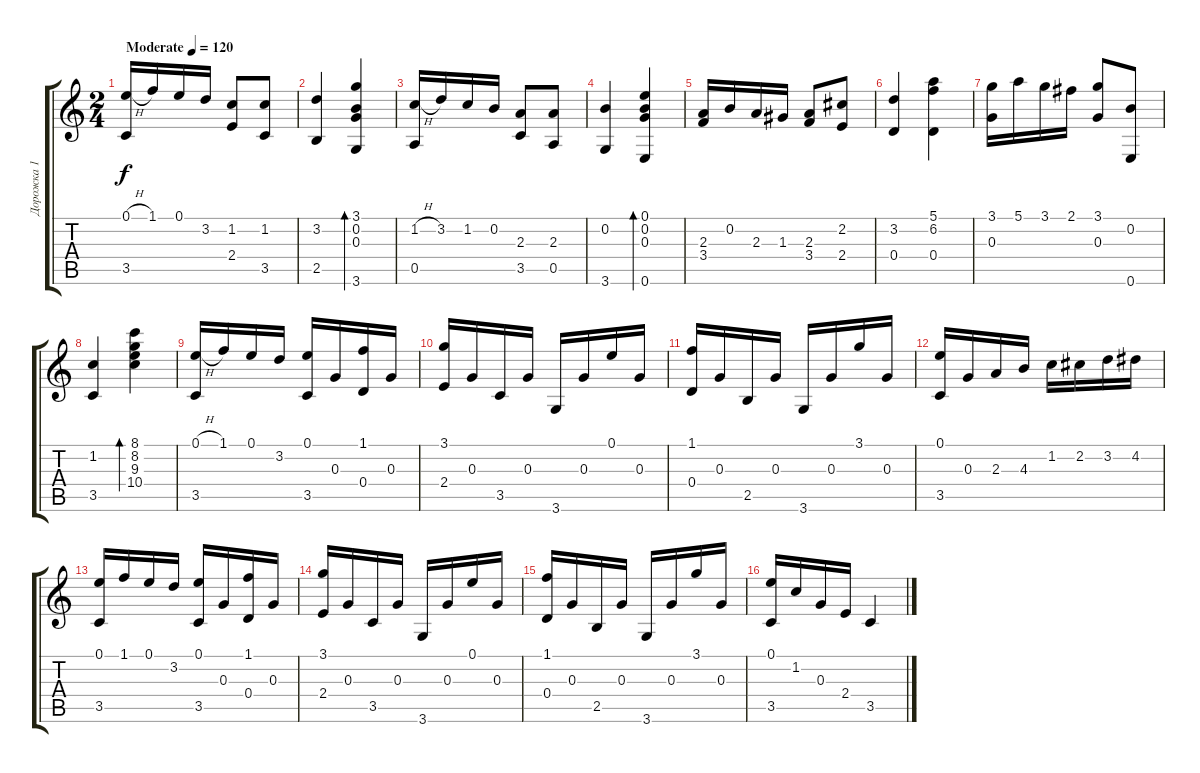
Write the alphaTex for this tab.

\track ("Дорожка 1" "Дорожка 1") {instrument acousticguitarnylon}
\staff {score tabs}
\tuning (E4 B3 G3 D3 A2 E2) {hide}
\ts (2 4)
\tempo (120 "Moderate")
\clef g2
\ks c
(0.1{h} 3.5).16{dy f instrument acousticguitarnylon} 1.1.16 0.1.16 3.2.16 (1.2 2.4).8 (1.2 3.5).8 |
(3.2 2.5).4 (3.1 0.2 0.3 3.6).4{bd 60} |
(1.2{h} 0.5).16 3.2.16 1.2.16 0.2.16 (2.3 3.5).8 (2.3 0.5).8 |
(0.2 3.6).4 (0.1 0.2 0.3 0.6).4{bd 60} |
(2.3 3.4).16 0.2.16 2.3.16 1.3.16 (2.3 3.4).8 (2.2 2.4).8 |
(3.2 0.4).4 (5.1 6.2 0.4).4 |
(3.1 0.3).16 5.1.16 3.1.16 2.1.16 (3.1 0.3).8 (0.2 0.6).8 |
(1.2 3.5).4 (8.1 8.2 9.3 10.4).4{bd 60} |
(0.1{h} 3.5).16 1.1.16 0.1.16 3.2.16 (0.1 3.5).16 0.3.16 (1.1 0.4).16 0.3.16 |
(3.1 2.4).16 0.3.16 3.5.16 0.3.16 3.6.16 0.3.16 0.1.16 0.3.16 |
(1.1 0.4).16 0.3.16 2.5.16 0.3.16 3.6.16 0.3.16 3.1.16 0.3.16 |
(0.1 3.5).16 0.3.16 2.3.16 4.3.16 1.2.16 2.2.16 3.2.16 4.2.16 |
(0.1 3.5).16 1.1.16 0.1.16 3.2.16 (0.1 3.5).16 0.3.16 (1.1 0.4).16 0.3.16 |
(3.1 2.4).16 0.3.16 3.5.16 0.3.16 3.6.16 0.3.16 0.1.16 0.3.16 |
(1.1 0.4).16 0.3.16 2.5.16 0.3.16 3.6.16 0.3.16 3.1.16 0.3.16 |
(0.1 3.5).16 1.2.16 0.3.16 2.4.16 3.5.4
